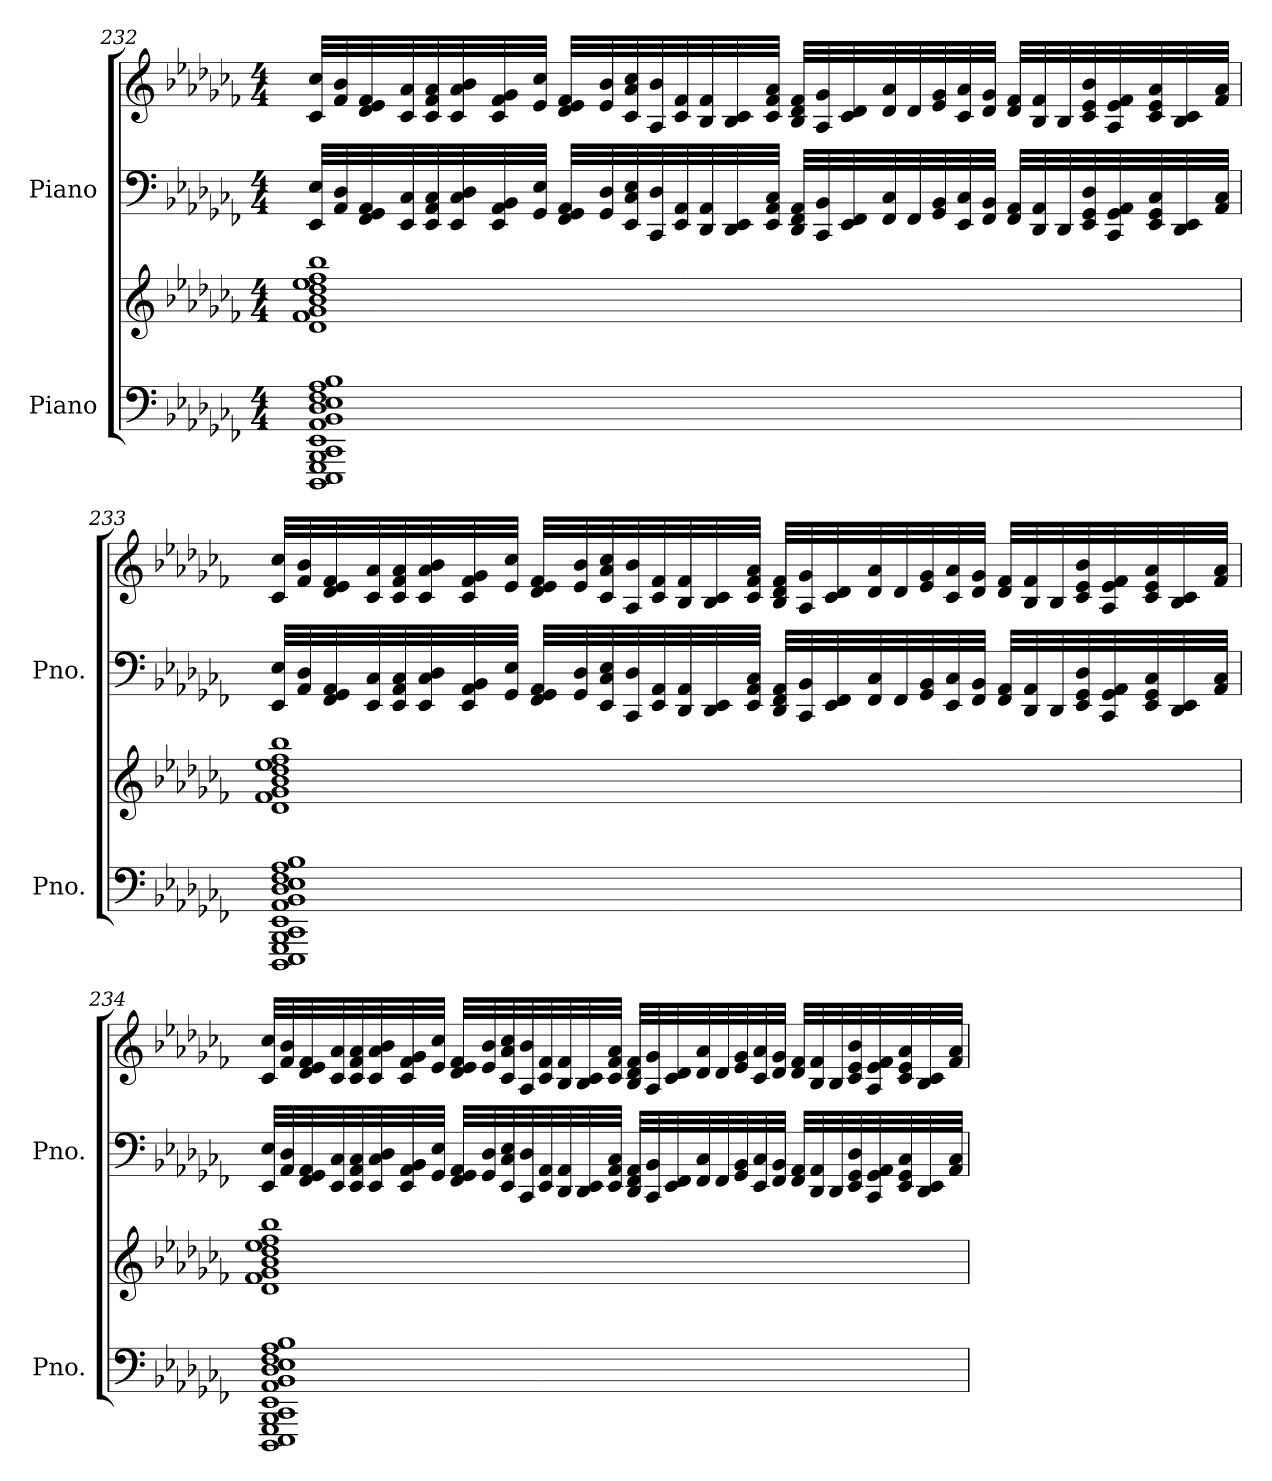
**kern	**kern	**kern	**kern
*part2	*part2	*part1	*part1
*staff4	*staff3	*staff2	*staff1
*I"Piano	*	*I"Piano	*
*I'Pno.	*	*I'Pno.	*
!!LO:LB:g=z
*clefF4	*clefG2	*clefF4	*clefG2
*ITrd14c24	*ITrd14c24	*ITrd-21c-36	*ITrd-21c-36
*k[b-e-a-d-g-c-f-]	*k[b-e-a-d-g-c-f-]	*k[b-e-a-d-g-c-f-]	*k[b-e-a-d-g-c-f-]
*M4/4	*M4/4	*M4/4	*M4/4
=232	=232	=232	=232
1DDDDD- 1EEEEE- 1GGGGG- 1BBBBB- 1CCCC- 1EEEE- 1AAAA- 1BBBB- 1DDD- 1EEE- 1FFF- 1AAA- 1BBB-	1DD- 1FF- 1GG- 1BB- 1D- 1E- 1F- 1B-	32ee-/ 32eee-/LLL	32cccc-/ 32ccccc-/LLL
.	.	32aa-/ 32ddd-/	32ffff-/ 32bbbb-/
.	.	32ff-/ 32gg-/ 32aa-/	32dddd-/ 32eeee-/ 32ffff-/
.	.	32ee-/ 32ccc-/	32cccc-/ 32aaaa-/
.	.	32ee-/ 32aa-/ 32ccc-/	32cccc-/ 32ffff-/ 32aaaa-/
.	.	32ee-/ 32ccc-/ 32ddd-/	32cccc-/ 32aaaa-/ 32bbbb-/
.	.	32ee-/ 32aa-/ 32bb-/	32cccc-/ 32ffff-/ 32gggg-/
.	.	32gg-/ 32eee-/JJJ	32eeee-/ 32ccccc-/JJJ
.	.	32ff-/ 32gg-/ 32aa-/LLL	32dddd-/ 32eeee-/ 32ffff-/LLL
.	.	32gg-/ 32ddd-/	32eeee-/ 32bbbb-/
.	.	32ee-/ 32ccc-/ 32eee-/	32cccc-/ 32aaaa-/ 32ccccc-/
.	.	32cc-/ 32ddd-/	32aaa-/ 32bbbb-/
.	.	32ee-/ 32aa-/	32cccc-/ 32ffff-/
.	.	32dd-/ 32aa-/	32bbb-/ 32ffff-/
.	.	32dd-/ 32ee-/	32bbb-/ 32cccc-/
.	.	32ee-/ 32aa-/ 32ccc-/JJJ	32cccc-/ 32ffff-/ 32aaaa-/JJJ
.	.	32dd-/ 32ff-/ 32aa-/LLL	32bbb-/ 32dddd-/ 32ffff-/LLL
.	.	32cc-/ 32bb-/	32aaa-/ 32gggg-/
.	.	32ee-/ 32ff-/	32cccc-/ 32dddd-/
.	.	32ff-/ 32ccc-/	32dddd-/ 32aaaa-/
.	.	32ff-/	32dddd-/
.	.	32gg-/ 32bb-/	32eeee-/ 32gggg-/
.	.	32ee-/ 32ccc-/	32cccc-/ 32aaaa-/
.	.	32ff-/ 32bb-/JJJ	32dddd-/ 32gggg-/JJJ
.	.	32ff-/ 32aa-/LLL	32dddd-/ 32ffff-/LLL
.	.	32dd-/ 32aa-/	32bbb-/ 32ffff-/
.	.	32dd-/	32bbb-/
.	.	32ee-/ 32gg-/ 32ddd-/	32cccc-/ 32eeee-/ 32bbbb-/
.	.	32cc-/ 32gg-/ 32aa-/	32aaa-/ 32eeee-/ 32ffff-/
.	.	32ee-/ 32gg-/ 32ccc-/	32cccc-/ 32eeee-/ 32aaaa-/
.	.	32dd-/ 32ee-/	32bbb-/ 32cccc-/
.	.	32aa-/ 32ccc-/JJJ	32ffff-/ 32aaaa-/JJJ
!!LO:LB:g=z
=233	=233	=233	=233
1DDDDD- 1EEEEE- 1GGGGG- 1BBBBB- 1CCCC- 1EEEE- 1AAAA- 1BBBB- 1DDD- 1EEE- 1FFF- 1AAA- 1BBB-	1DD- 1FF- 1GG- 1BB- 1D- 1E- 1F- 1B-	32ee-/ 32eee-/LLL	32cccc-/ 32ccccc-/LLL
.	.	32aa-/ 32ddd-/	32ffff-/ 32bbbb-/
.	.	32ff-/ 32gg-/ 32aa-/	32dddd-/ 32eeee-/ 32ffff-/
.	.	32ee-/ 32ccc-/	32cccc-/ 32aaaa-/
.	.	32ee-/ 32aa-/ 32ccc-/	32cccc-/ 32ffff-/ 32aaaa-/
.	.	32ee-/ 32ccc-/ 32ddd-/	32cccc-/ 32aaaa-/ 32bbbb-/
.	.	32ee-/ 32aa-/ 32bb-/	32cccc-/ 32ffff-/ 32gggg-/
.	.	32gg-/ 32eee-/JJJ	32eeee-/ 32ccccc-/JJJ
.	.	32ff-/ 32gg-/ 32aa-/LLL	32dddd-/ 32eeee-/ 32ffff-/LLL
.	.	32gg-/ 32ddd-/	32eeee-/ 32bbbb-/
.	.	32ee-/ 32ccc-/ 32eee-/	32cccc-/ 32aaaa-/ 32ccccc-/
.	.	32cc-/ 32ddd-/	32aaa-/ 32bbbb-/
.	.	32ee-/ 32aa-/	32cccc-/ 32ffff-/
.	.	32dd-/ 32aa-/	32bbb-/ 32ffff-/
.	.	32dd-/ 32ee-/	32bbb-/ 32cccc-/
.	.	32ee-/ 32aa-/ 32ccc-/JJJ	32cccc-/ 32ffff-/ 32aaaa-/JJJ
.	.	32dd-/ 32ff-/ 32aa-/LLL	32bbb-/ 32dddd-/ 32ffff-/LLL
.	.	32cc-/ 32bb-/	32aaa-/ 32gggg-/
.	.	32ee-/ 32ff-/	32cccc-/ 32dddd-/
.	.	32ff-/ 32ccc-/	32dddd-/ 32aaaa-/
.	.	32ff-/	32dddd-/
.	.	32gg-/ 32bb-/	32eeee-/ 32gggg-/
.	.	32ee-/ 32ccc-/	32cccc-/ 32aaaa-/
.	.	32ff-/ 32bb-/JJJ	32dddd-/ 32gggg-/JJJ
.	.	32ff-/ 32aa-/LLL	32dddd-/ 32ffff-/LLL
.	.	32dd-/ 32aa-/	32bbb-/ 32ffff-/
.	.	32dd-/	32bbb-/
.	.	32ee-/ 32gg-/ 32ddd-/	32cccc-/ 32eeee-/ 32bbbb-/
.	.	32cc-/ 32gg-/ 32aa-/	32aaa-/ 32eeee-/ 32ffff-/
.	.	32ee-/ 32gg-/ 32ccc-/	32cccc-/ 32eeee-/ 32aaaa-/
.	.	32dd-/ 32ee-/	32bbb-/ 32cccc-/
.	.	32aa-/ 32ccc-/JJJ	32ffff-/ 32aaaa-/JJJ
!!LO:PB:g=z
=234	=234	=234	=234
1DDDDD- 1EEEEE- 1GGGGG- 1BBBBB- 1CCCC- 1EEEE- 1AAAA- 1BBBB- 1DDD- 1EEE- 1FFF- 1AAA- 1BBB-	1DD- 1FF- 1GG- 1BB- 1D- 1E- 1F- 1B-	32ee-/ 32eee-/LLL	32cccc-/ 32ccccc-/LLL
.	.	32aa-/ 32ddd-/	32ffff-/ 32bbbb-/
.	.	32ff-/ 32gg-/ 32aa-/	32dddd-/ 32eeee-/ 32ffff-/
.	.	32ee-/ 32ccc-/	32cccc-/ 32aaaa-/
.	.	32ee-/ 32aa-/ 32ccc-/	32cccc-/ 32ffff-/ 32aaaa-/
.	.	32ee-/ 32ccc-/ 32ddd-/	32cccc-/ 32aaaa-/ 32bbbb-/
.	.	32ee-/ 32aa-/ 32bb-/	32cccc-/ 32ffff-/ 32gggg-/
.	.	32gg-/ 32eee-/JJJ	32eeee-/ 32ccccc-/JJJ
.	.	32ff-/ 32gg-/ 32aa-/LLL	32dddd-/ 32eeee-/ 32ffff-/LLL
.	.	32gg-/ 32ddd-/	32eeee-/ 32bbbb-/
.	.	32ee-/ 32ccc-/ 32eee-/	32cccc-/ 32aaaa-/ 32ccccc-/
.	.	32cc-/ 32ddd-/	32aaa-/ 32bbbb-/
.	.	32ee-/ 32aa-/	32cccc-/ 32ffff-/
.	.	32dd-/ 32aa-/	32bbb-/ 32ffff-/
.	.	32dd-/ 32ee-/	32bbb-/ 32cccc-/
.	.	32ee-/ 32aa-/ 32ccc-/JJJ	32cccc-/ 32ffff-/ 32aaaa-/JJJ
.	.	32dd-/ 32ff-/ 32aa-/LLL	32bbb-/ 32dddd-/ 32ffff-/LLL
.	.	32cc-/ 32bb-/	32aaa-/ 32gggg-/
.	.	32ee-/ 32ff-/	32cccc-/ 32dddd-/
.	.	32ff-/ 32ccc-/	32dddd-/ 32aaaa-/
.	.	32ff-/	32dddd-/
.	.	32gg-/ 32bb-/	32eeee-/ 32gggg-/
.	.	32ee-/ 32ccc-/	32cccc-/ 32aaaa-/
.	.	32ff-/ 32bb-/JJJ	32dddd-/ 32gggg-/JJJ
.	.	32ff-/ 32aa-/LLL	32dddd-/ 32ffff-/LLL
.	.	32dd-/ 32aa-/	32bbb-/ 32ffff-/
.	.	32dd-/	32bbb-/
.	.	32ee-/ 32gg-/ 32ddd-/	32cccc-/ 32eeee-/ 32bbbb-/
.	.	32cc-/ 32gg-/ 32aa-/	32aaa-/ 32eeee-/ 32ffff-/
.	.	32ee-/ 32gg-/ 32ccc-/	32cccc-/ 32eeee-/ 32aaaa-/
.	.	32dd-/ 32ee-/	32bbb-/ 32cccc-/
.	.	32aa-/ 32ccc-/JJJ	32ffff-/ 32aaaa-/JJJ
=	=	=	=
*-	*-	*-	*-
